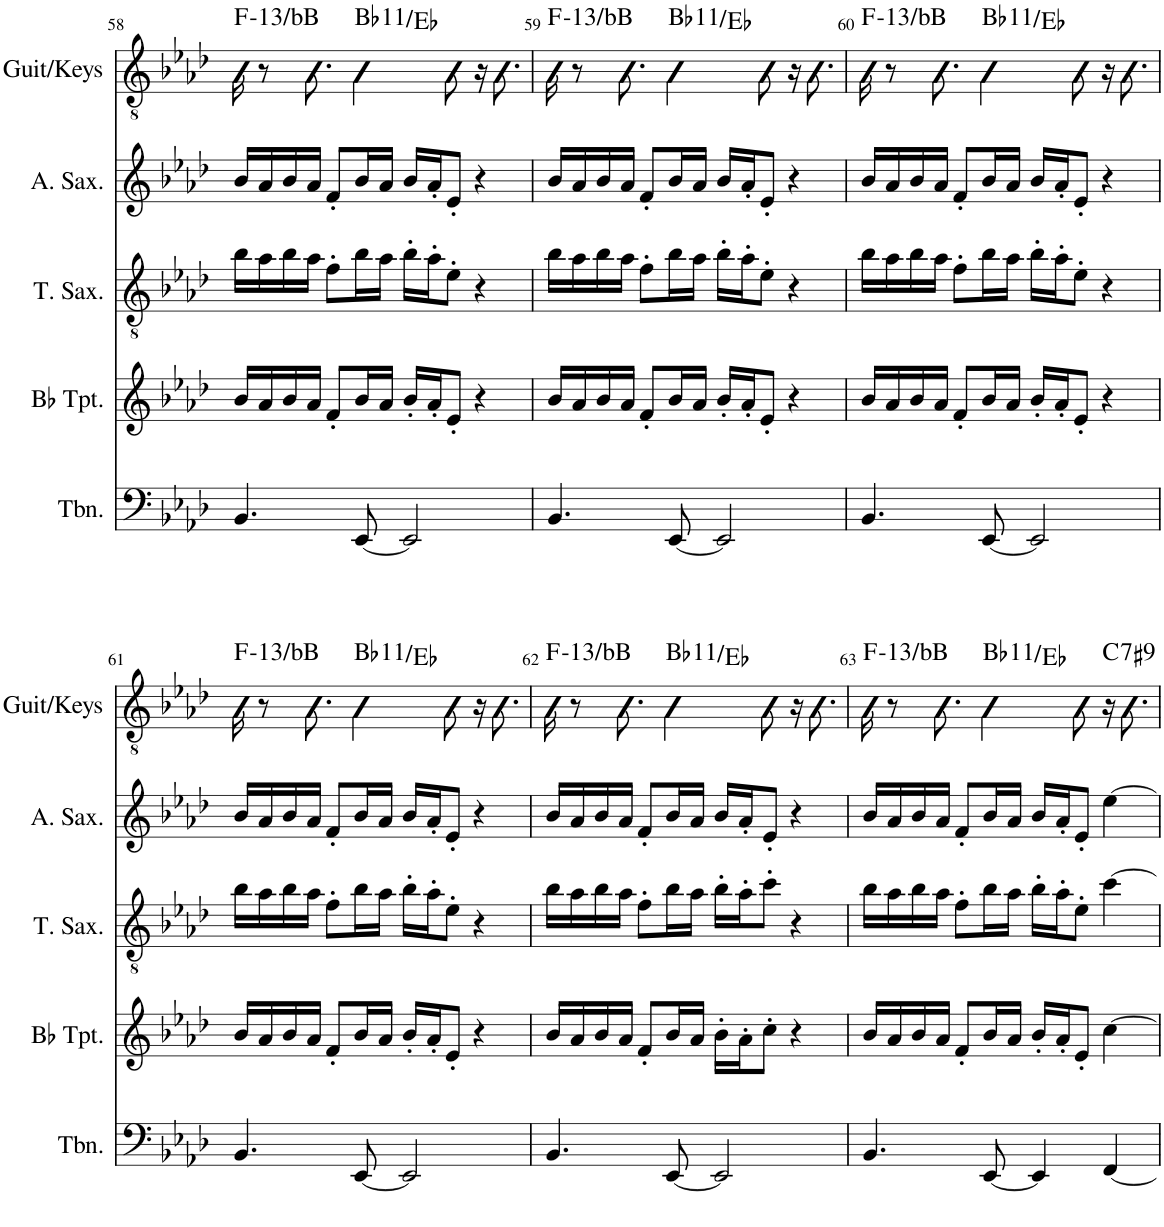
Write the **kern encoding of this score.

**kern	**kern	**kern	**kern	**kern	**harte
*part5	*part4	*part3	*part2	*part1	*part1
*staff5	*staff4	*staff3	*staff2	*staff1	*
*I"Trombone	*I"Bb Trumpet	*I"Tenor Saxophone	*I"Alto Saxophone	*I"Guit/Keys	*
*I'Tbn.	*I'Bb Tpt.	*I'T. Sax.	*I'A. Sax.	*I'Guit/Keys	*
!!LO:PB:g=z
*clefF4	*clefG2	*clefGv2	*clefG2	*clefGv2	*
*	*ITrd1c2	*ITrd8c14	*ITrd5c9	*	*
*k[b-e-a-d-]	*k[b-e-a-d-]	*k[b-e-a-d-]	*k[b-e-a-d-]	*k[b-e-a-d-]	*
*M4/4	*M4/4	*M4/4	*M4/4	*M4/4	*
=58	=58	=58	=58	=58	=58
!	!	!	!	!	!LO:H:kt=13/
4.BB-/	16b-/LL	16b-\LL	16b-/LL	16B-\	F:min
.	16a-/	16a-\	16a-/	8r	.
.	16b-/	16b-\	16b-/	.	.
.	16a-/JJ	16a-\JJ	16a-/JJ	8.B-\	.
.	8f'/L	8f'\L	8f'/L	.	.
!	!	!	!	!	!LO:H:kt=11
[8EE-/	16b-/L	16b-\L	16b-/L	4B-\	Bb:9(11)/4
.	16a-/JJ	16a-\JJ	16a-/JJ	.	.
2EE-/]	16b-'/LL	16b-'\LL	16b-/LL	.	.
.	16a-'/J	16a-'\J	16a-'/J	.	.
.	8e-'/J	8e-'\J	8e-'/J	8B-\	.
.	4r	4r	4r	16r	.
.	.	.	.	8.B-\	.
=59	=59	=59	=59	=59	=59
!	!	!	!	!	!LO:H:kt=13/
4.BB-/	16b-/LL	16b-\LL	16b-/LL	16B-\	F:min
.	16a-/	16a-\	16a-/	8r	.
.	16b-/	16b-\	16b-/	.	.
.	16a-/JJ	16a-\JJ	16a-/JJ	8.B-\	.
.	8f'/L	8f'\L	8f'/L	.	.
!	!	!	!	!	!LO:H:kt=11
[8EE-/	16b-/L	16b-\L	16b-/L	4B-\	Bb:9(11)/4
.	16a-/JJ	16a-\JJ	16a-/JJ	.	.
2EE-/]	16b-'/LL	16b-'\LL	16b-/LL	.	.
.	16a-'/J	16a-'\J	16a-'/J	.	.
.	8e-'/J	8e-'\J	8e-'/J	8B-\	.
.	4r	4r	4r	16r	.
.	.	.	.	8.B-\	.
=60	=60	=60	=60	=60	=60
!	!	!	!	!	!LO:H:kt=13/
4.BB-/	16b-/LL	16b-\LL	16b-/LL	16B-\	F:min
.	16a-/	16a-\	16a-/	8r	.
.	16b-/	16b-\	16b-/	.	.
.	16a-/JJ	16a-\JJ	16a-/JJ	8.B-\	.
.	8f'/L	8f'\L	8f'/L	.	.
!	!	!	!	!	!LO:H:kt=11
[8EE-/	16b-/L	16b-\L	16b-/L	4B-\	Bb:9(11)/4
.	16a-/JJ	16a-\JJ	16a-/JJ	.	.
2EE-/]	16b-'/LL	16b-'\LL	16b-/LL	.	.
.	16a-'/J	16a-'\J	16a-'/J	.	.
.	8e-'/J	8e-'\J	8e-'/J	8B-\	.
.	4r	4r	4r	16r	.
.	.	.	.	8.B-\	.
!!LO:LB:g=z
=61	=61	=61	=61	=61	=61
!	!	!	!	!	!LO:H:kt=13/
4.BB-/	16b-/LL	16b-\LL	16b-/LL	16B-\	F:min
.	16a-/	16a-\	16a-/	8r	.
.	16b-/	16b-\	16b-/	.	.
.	16a-/JJ	16a-\JJ	16a-/JJ	8.B-\	.
.	8f'/L	8f'\L	8f'/L	.	.
!	!	!	!	!	!LO:H:kt=11
[8EE-/	16b-/L	16b-\L	16b-/L	4B-\	Bb:9(11)/4
.	16a-/JJ	16a-\JJ	16a-/JJ	.	.
2EE-/]	16b-'/LL	16b-'\LL	16b-/LL	.	.
.	16a-'/J	16a-'\J	16a-'/J	.	.
.	8e-'/J	8e-'\J	8e-'/J	8B-\	.
.	4r	4r	4r	16r	.
.	.	.	.	8.B-\	.
=62	=62	=62	=62	=62	=62
!	!	!	!	!	!LO:H:kt=13/
4.BB-/	16b-/LL	16b-\LL	16b-/LL	16B-\	F:min
.	16a-/	16a-\	16a-/	8r	.
.	16b-/	16b-\	16b-/	.	.
.	16a-/JJ	16a-\JJ	16a-/JJ	8.B-\	.
.	8f'/L	8f'\L	8f'/L	.	.
!	!	!	!	!	!LO:H:kt=11
[8EE-/	16b-/L	16b-\L	16b-/L	4B-\	Bb:9(11)/4
.	16a-/JJ	16a-\JJ	16a-/JJ	.	.
2EE-/]	16b-'\LL	16b-'\LL	16b-/LL	.	.
.	16a-'\J	16a-'\J	16a-'/J	.	.
.	8cc'\J	8cc'\J	8e-'/J	8B-\	.
.	4r	4r	4r	16r	.
.	.	.	.	8.B-\	.
=63	=63	=63	=63	=63	=63
!	!	!	!	!	!LO:H:kt=13/
4.BB-/	16b-/LL	16b-\LL	16b-/LL	16B-\	F:min
.	16a-/	16a-\	16a-/	8r	.
.	16b-/	16b-\	16b-/	.	.
.	16a-/JJ	16a-\JJ	16a-/JJ	8.B-\	.
.	8f'/L	8f'\L	8f'/L	.	.
!	!	!	!	!	!LO:H:kt=11
[8EE-/	16b-/L	16b-\L	16b-/L	4B-\	Bb:9(11)/4
.	16a-/JJ	16a-\JJ	16a-/JJ	.	.
4EE-/]	16b-'/LL	16b-'\LL	16b-/LL	.	.
.	16a-'/J	16a-'\J	16a-'/J	.	.
.	8e-'/J	8e-'\J	8e-'/J	8B-\	.
!	!	!	!	!	!LO:H:kt=7
[4FF/	[4cc\	[4cc\	[4ee-\	16r	C:7(#9)
.	.	.	.	8.B-\	.
=	=	=	=	=	=
*-	*-	*-	*-	*-	*-
